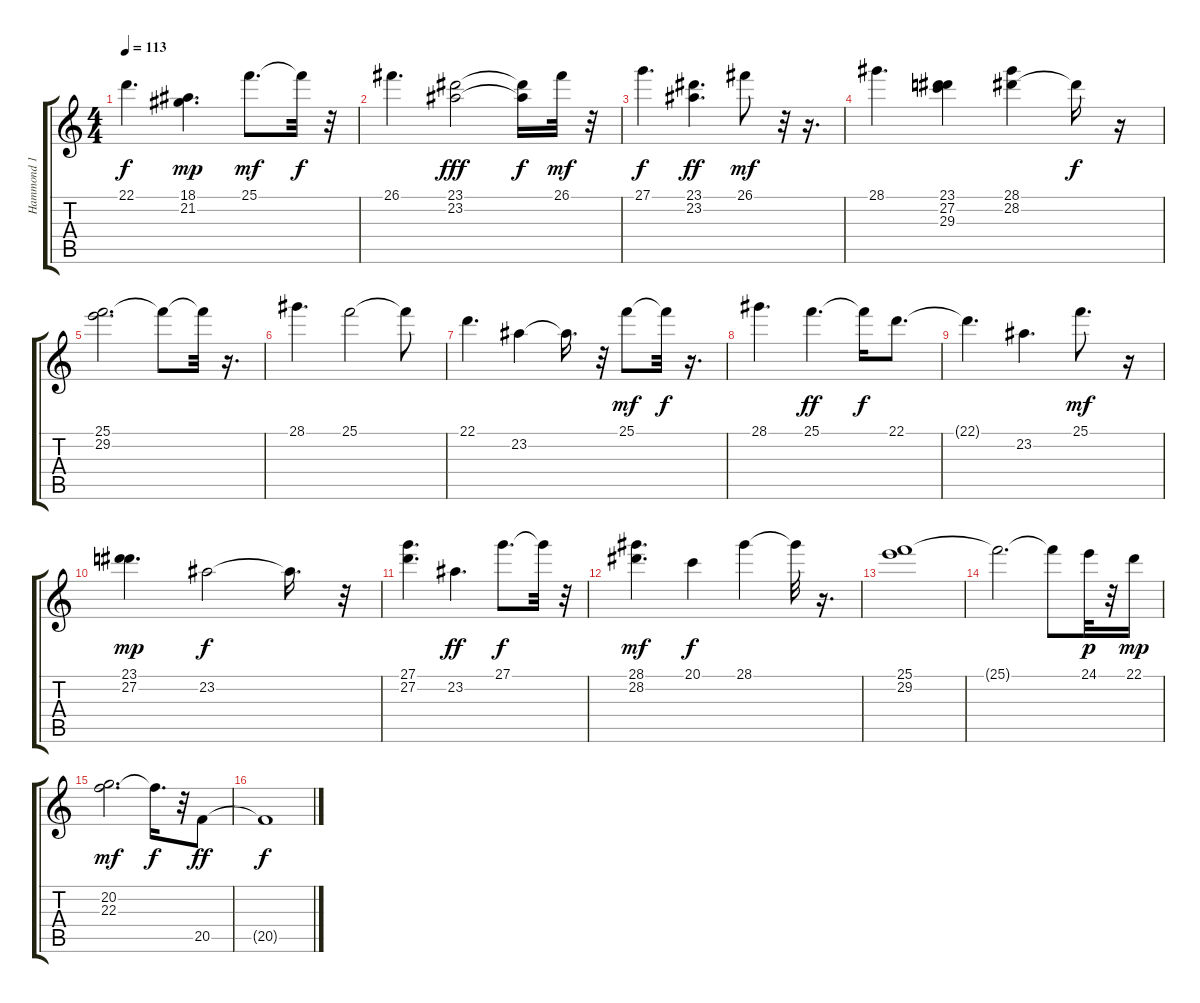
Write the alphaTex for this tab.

\track ("Hammond 1" "Hammond 1") {instrument rockorgan}
\staff {score tabs}
\tuning (E4 B3 G3 D3 A2 E2) {hide}
\ts (4 4)
\tempo 113
\clef g2
\ks c
22.1{t}.4{d dy f} (18.1 21.2).4{d dy mp} 25.1.8{d dy mf} 25.1{t}.32{dy f} r.32 |
26.1.4{d} (23.1 23.2).2{dy fff} (23.1{t} 23.2{t}).16{dy f} 26.1.32{dy mf} r.32 |
27.1.4{d dy f} (23.1 23.2).4{d dy ff} 26.1.8{dy mf} r.32 r.16{d} |
28.1.4{d} (23.1 27.2 29.3).4 (28.1 28.2).4 28.2{t}.16{dy f} r.16 |
(25.1 29.2).2{d} 25.1{t}.8 25.1{t}.32 r.16{d} |
28.1.4{d} 25.1.2 25.1{t}.8 |
22.1.4{d} 23.2.4 23.2{t}.16{d} r.32 25.1.8{dy mf} 25.1{t}.32{dy f} r.16{d} |
28.1.4{d} 25.1.4{d dy ff} 25.1{t}.16{dy f} 22.1.8{d} |
22.1{t}.4{d} 23.2.4{d} 25.1.8{d dy mf} r.16 |
(23.1 27.2).4{d dy mp} 23.2.2{dy f} 23.2{t}.16{d} r.32 |
(27.1 27.2).4{d} 23.2.4{d dy ff} 27.1.8{d dy f} 27.1{t}.32 r.32 |
(28.1 28.2).4{d dy mf} 20.1.4{dy f} 28.1.4 28.1{t}.32 r.16{d} |
(25.1 29.2).1 |
25.1{t}.2{d} 25.1{t}.8 24.1.32{dy p} r.32 22.1.16{dy mp} |
(20.2 22.3).2{d dy mf} 22.3{t}.16{d dy f} r.32 20.5.8{dy ff} |
20.5{t}.1{dy f}
